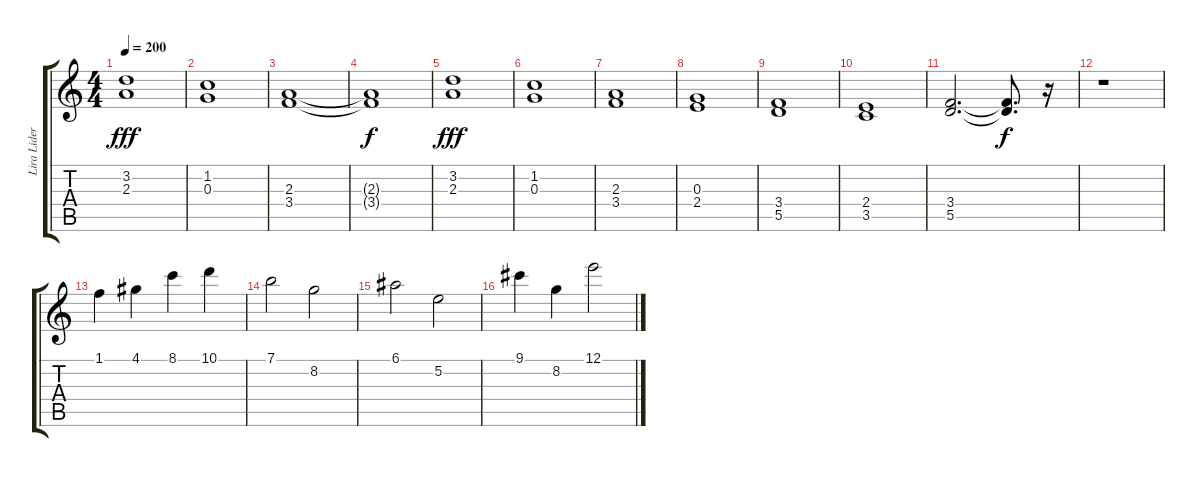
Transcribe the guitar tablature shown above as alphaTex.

\track ("Lira Lider" "Lira Lider") {instrument distortionguitar}
\staff {score tabs}
\tuning (E4 B3 G3 D3 A2 E2) {hide}
\ts (4 4)
\tempo 200
\clef g2
\ks c
(3.2 2.3).1{dy fff} |
(1.2 0.3).1 |
(2.3 3.4).1 |
(2.3{t} 3.4{t}).1{dy f} |
(3.2 2.3).1{dy fff} |
(1.2 0.3).1 |
(2.3 3.4).1 |
(0.3 2.4).1 |
(3.4 5.5).1 |
(2.4 3.5).1 |
(3.4 5.5).2{d} (3.4{t} 5.5{t}).8{d dy f} r.16 |
r.1 |
1.1.4 4.1.4 8.1.4 10.1.4 |
7.1.2 8.2.2 |
6.1.2 5.2.2 |
9.1.4 8.2.4 12.1.2
